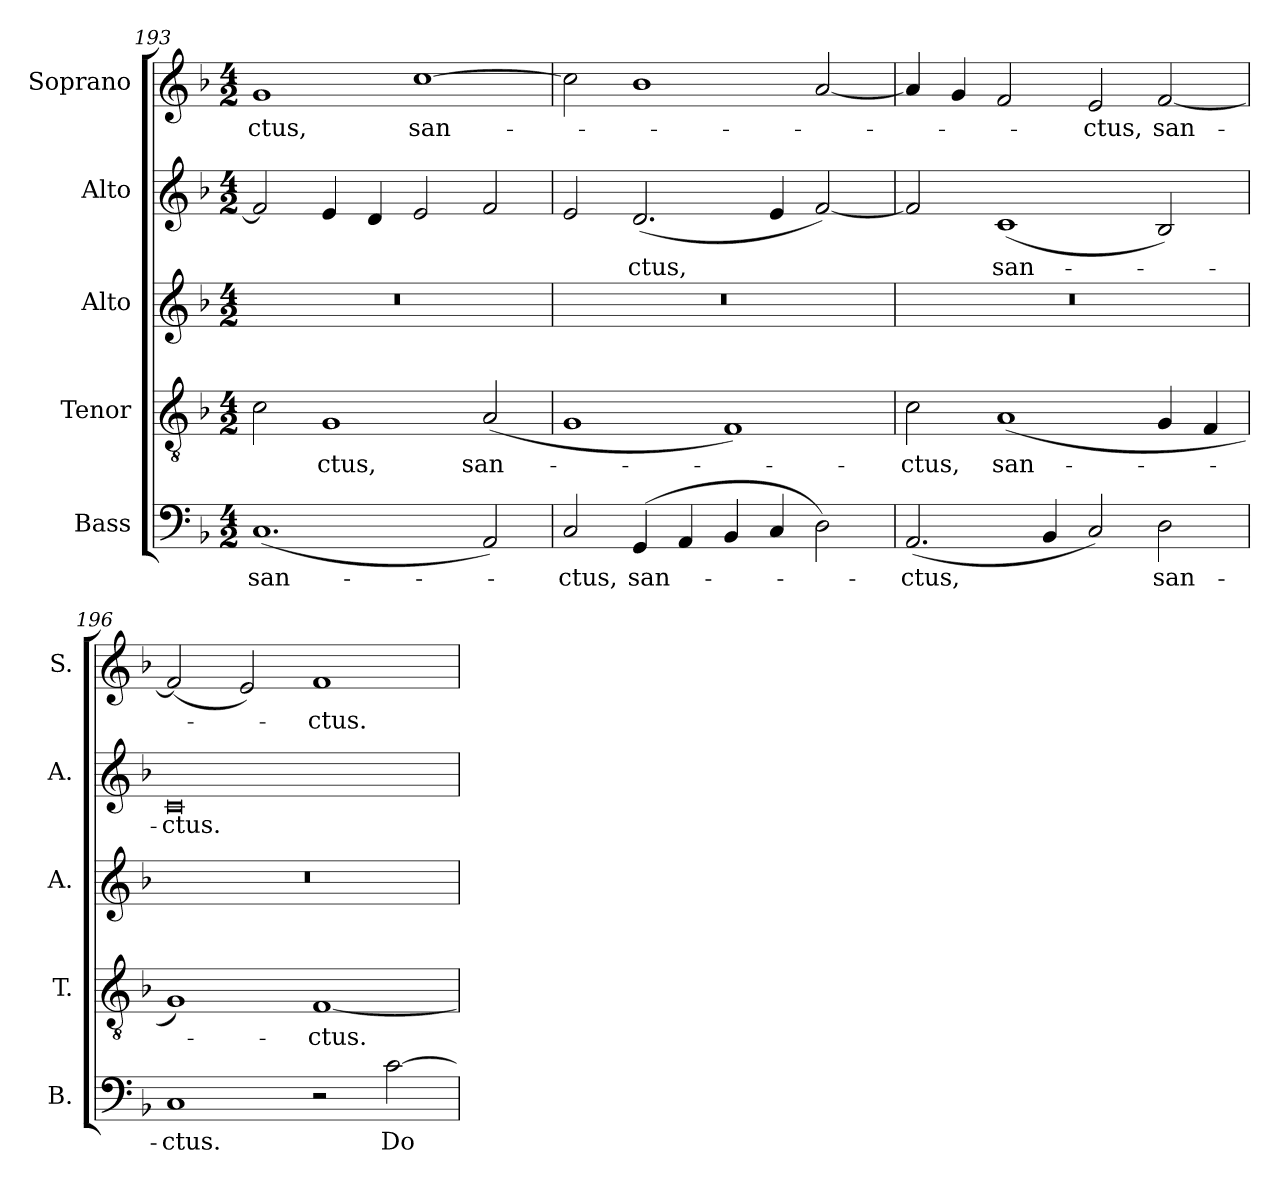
**kern	**text	**kern	**text	**kern	**kern	**text	**kern	**text
*part5	*part5	*part4	*part4	*part3	*part2	*part2	*part1	*part1
*staff5	*staff5	*staff4	*staff4	*staff3	*staff2	*staff2	*staff1	*staff1
*I"Bass	*	*I"Tenor	*	*I"Alto	*I"Alto	*	*I"Soprano	*
*I'B.	*	*I'T.	*	*I'A.	*I'A.	*	*I'S.	*
!!LO:PB:g=z
*clefF4	*	*clefGv2	*	*clefG2	*clefG2	*	*clefG2	*
*	*	*ITrd7c12	*	*	*	*	*	*
*k[b-]	*	*k[b-]	*	*k[b-]	*k[b-]	*	*k[b-]	*
*F:	*	*F:	*	*F:	*F:	*	*F:	*
*M4/2	*	*M4/2	*	*M4/2	*M4/2	*	*M4/2	*
=193	=193	=193	=193	=193	=193	=193	=193	=193
!	!LO:LY:b:color=#000000	!	!	!LO:N:vis=1	!	!	!	!
!	!	!	!	!	!	!	!	!LO:LY:b:color=#000000
(1.Ci	san-	2Ci\	.	0r	2fi/]	.	1gi	-ctus,
!	!	!	!LO:LY:b:color=#000000	!	!	!	!	!
.	.	1GGi	-ctus,	.	4ei/	.	.	.
.	.	.	.	.	4di/	.	.	.
!	!	!	!	!	!	!	!	!LO:LY:b:color=#000000
.	.	.	.	.	2ei/	.	[1cci	san-
!	!	!	!LO:LY:b:color=#000000	!	!	!	!	!
2AAi/)	.	(2AAi/	san-	.	2fi/	.	.	.
=194	=194	=194	=194	=194	=194	=194	=194	=194
!	!LO:LY:b:color=#000000	!	!	!LO:N:vis=1	!	!	!	!
2Ci/	-ctus,	1GGi	.	0r	2ei/	.	2cci\]	.
!	!LO:LY:b:color=#000000	!	!	!	!	!	!	!
!	!	!	!	!	!	!LO:LY:b:color=#000000	!	!
(4GGi/	san-	.	.	.	(2.di/	-ctus,	1b-i	.
4AAi/	.	.	.	.	.	.	.	.
4BB-i/	.	1FFi)	.	.	.	.	.	.
4Ci/	.	.	.	.	4ei/	.	.	.
2Di\)	.	.	.	.	[2fi/)	.	[2ai/	.
=195	=195	=195	=195	=195	=195	=195	=195	=195
!	!LO:LY:b:color=#000000	!	!	!	!	!	!	!
!	!	!	!LO:LY:b:color=#000000	!LO:N:vis=1	!	!	!	!
(2.AAi/	-ctus,	2Ci\	-ctus,	0r	2fi/]	.	4ai/]	.
.	.	.	.	.	.	.	4gi/	.
!	!	!	!LO:LY:b:color=#000000	!	!	!	!	!
!	!	!	!	!	!	!LO:LY:b:color=#000000	!	!
.	.	(1AAi	san-	.	(1ci	san-	2fi/	.
4BB-i/	.	.	.	.	.	.	.	.
!	!	!	!	!	!	!	!	!LO:LY:b:color=#000000
2Ci/)	.	.	.	.	.	.	2ei/	-ctus,
!	!LO:LY:b:color=#000000	!	!	!	!	!	!	!
!	!	!	!	!	!	!	!	!LO:LY:b:color=#000000
2Di\	san-	4GGi/	.	.	2B-i/)	.	[2fi/	san-
.	.	4FFi/	.	.	.	.	.	.
=196	=196	=196	=196	=196	=196	=196	=196	=196
!	!LO:LY:b:color=#000000	!	!	!LO:N:vis=1	!	!	!	!
!	!	!	!	!	!	!LO:LY:b:color=#000000	!	!
1Ci	-ctus.	1GGi)	.	0r	0ci	-ctus.	(2fi/]	.
.	.	.	.	.	.	.	2ei/)	.
!	!	!	!LO:LY:b:color=#000000	!	!	!	!	!
!	!	!	!	!	!	!	!	!LO:LY:b:color=#000000
2r	.	[1FFi	-ctus.	.	.	.	1fi	-ctus.
!	!LO:LY:b:color=#000000	!	!	!	!	!	!	!
[2ci\	Do-	.	.	.	.	.	.	.
=	=	=	=	=	=	=	=	=
*-	*-	*-	*-	*-	*-	*-	*-	*-
